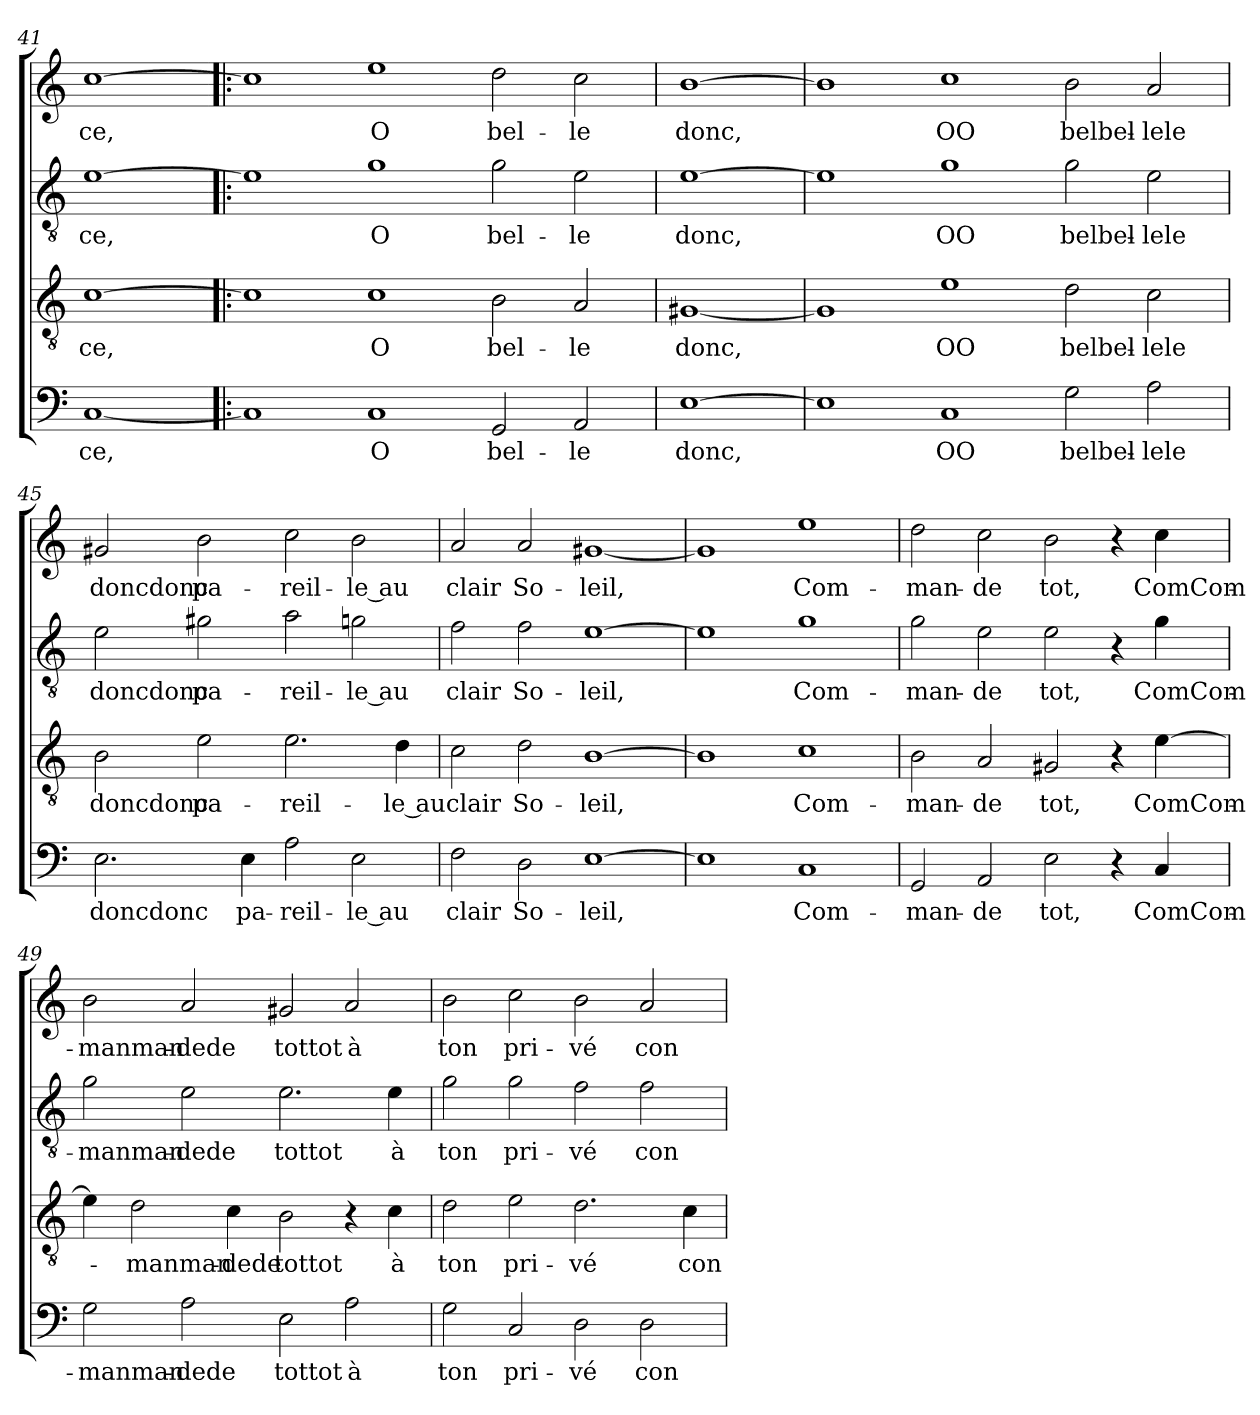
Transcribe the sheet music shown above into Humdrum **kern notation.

**kern	**text	**kern	**text	**kern	**text	**kern	**text
*part4	*part4	*part3	*part3	*part2	*part2	*part1	*part1
*staff4	*staff4	*staff3	*staff3	*staff2	*staff2	*staff1	*staff1
*clefF4	*	*clefGv2	*	*clefGv2	*	*clefG2	*
*k[]	*	*k[]	*	*k[]	*	*k[]	*
=41	=41	=41	=41	=41	=41	=41	=41
[1C	-ce,	[1c	-ce,	[1e	-ce,	[1cc	-ce,
=42!|:	=42!|:	=42!|:	=42!|:	=42!|:	=42!|:	=42!|:	=42!|:
1C]	.	1c]	.	1e]	.	1cc]	.
1C	O	1c	O	1g	O	1ee	O
2GG	bel-	2B	bel-	2g	bel-	2dd	bel-
2AA	-le	2A	-le	2e	-le	2cc	-le
!!LO:PB:g=z
=43	=43	=43	=43	=43	=43	=43	=43
[1E	donc,	[1G#X	donc,	[1e	donc,	[1b	donc,
=44	=44	=44	=44	=44	=44	=44	=44
1E]	.	1G#]	.	1e]	.	1b]	.
1C	OO	1e	OO	1g	OO	1cc	OO
2G	belbel-	2d	belbel-	2g	belbel-	2b	belbel-
2A	-lele	2c	-lele	2e	-lele	2a	-lele
=45	=45	=45	=45	=45	=45	=45	=45
2.E	doncdonc	2B	doncdonc	2e	doncdonc	2g#X	doncdonc
.	.	2e	pa-	2g#X	pa-	2b	pa-
4E	pa-	.	.	.	.	.	.
2A	-reil-	2.e	-reil-	2a	-reil-	2cc	-reil-
2E	-le au	.	.	2gn	-le au	2b	-le au
.	.	4d	-le au	.	.	.	.
=46	=46	=46	=46	=46	=46	=46	=46
2F	clair	2c	clair	2f	clair	2a	clair
2D	So-	2d	So-	2f	So-	2a	So-
[1E	-leil,	[1B	-leil,	[1e	-leil,	[1g#X	-leil,
=47	=47	=47	=47	=47	=47	=47	=47
1E]	.	1B]	.	1e]	.	1g#]	.
1C	Com-	1c	Com-	1g	Com-	1ee	Com-
=48	=48	=48	=48	=48	=48	=48	=48
2GG	-man-	2B	-man-	2g	-man-	2dd	-man-
2AA	-de	2A	-de	2e	-de	2cc	-de
2E	tot,	2G#X	tot,	2e	tot,	2b	tot,
4r	.	4r	.	4r	.	4r	.
4C	ComCom-	[4e	ComCom-	4g	ComCom-	4cc	ComCom-
!!LO:LB:g=z
=49	=49	=49	=49	=49	=49	=49	=49
2G	-manman-	4e]	.	2g	-manman-	2b	-manman-
.	.	2d	-manman-	.	.	.	.
2A	-dede	.	.	2e	-dede	2a	-dede
.	.	4c	-dede	.	.	.	.
2E	tottot	2B	tottot	2.e	tottot	2g#X	tottot
2A	à	4r	.	.	.	2a	à
.	.	4c	à	4e	à	.	.
=50	=50	=50	=50	=50	=50	=50	=50
2G	ton	2d	ton	2g	ton	2b	ton
2C	pri-	2e	pri-	2g	pri-	2cc	pri-
2D	-vé	2.d	-vé	2f	-vé	2b	-vé
2D	con-	.	.	2f	con-	2a	con-
.	.	4c	con-	.	.	.	.
=	=	=	=	=	=	=	=
*-	*-	*-	*-	*-	*-	*-	*-
